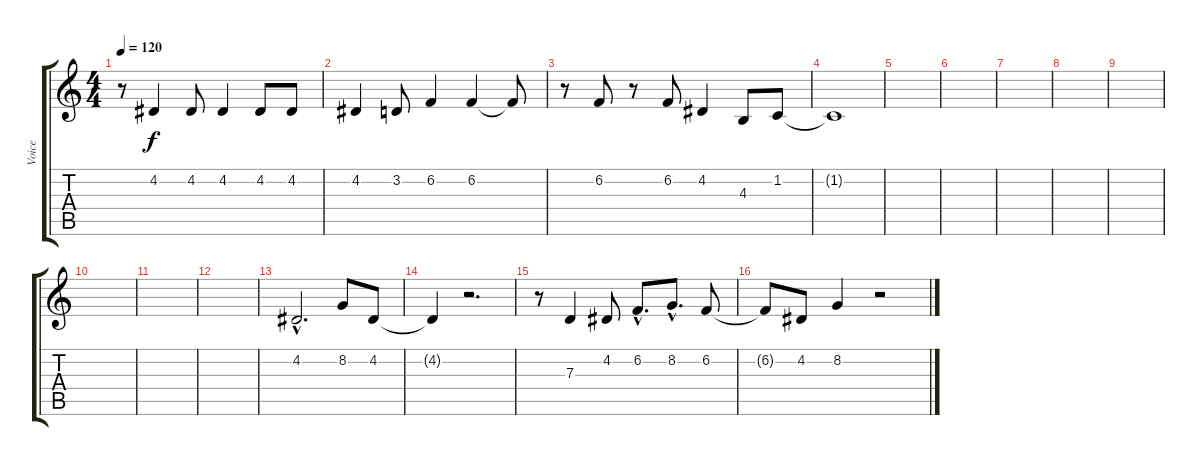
\track ("Voice" "Voice") {instrument pad7halo}
\staff {score tabs}
\tuning (E4 B3 G3 D3 A2 E2) {hide}
\ts (4 4)
\tempo 120
\clef g2
\ks c
r.8{dy f} 4.2.4 4.2.8 4.2.4 4.2.8 4.2.8 |
4.2.4 3.2.8 6.2.4 6.2.4 6.2{t}.8 |
r.8 6.2.8 r.8 6.2.8 4.2.4 4.3.8 1.2.8 |
1.2{t}.1 |
|
|
|
|
|
|
|
|
4.2{hac}.2{d instrument choiraahs} 8.2.8 4.2.8 |
4.2{t}.4 r.2{d} |
r.8 7.3.4 4.2.8 6.2{hac}.8{d} 8.2{hac}.8{d} 6.2.8 |
6.2{t}.8 4.2.8 8.2.4 r.2
